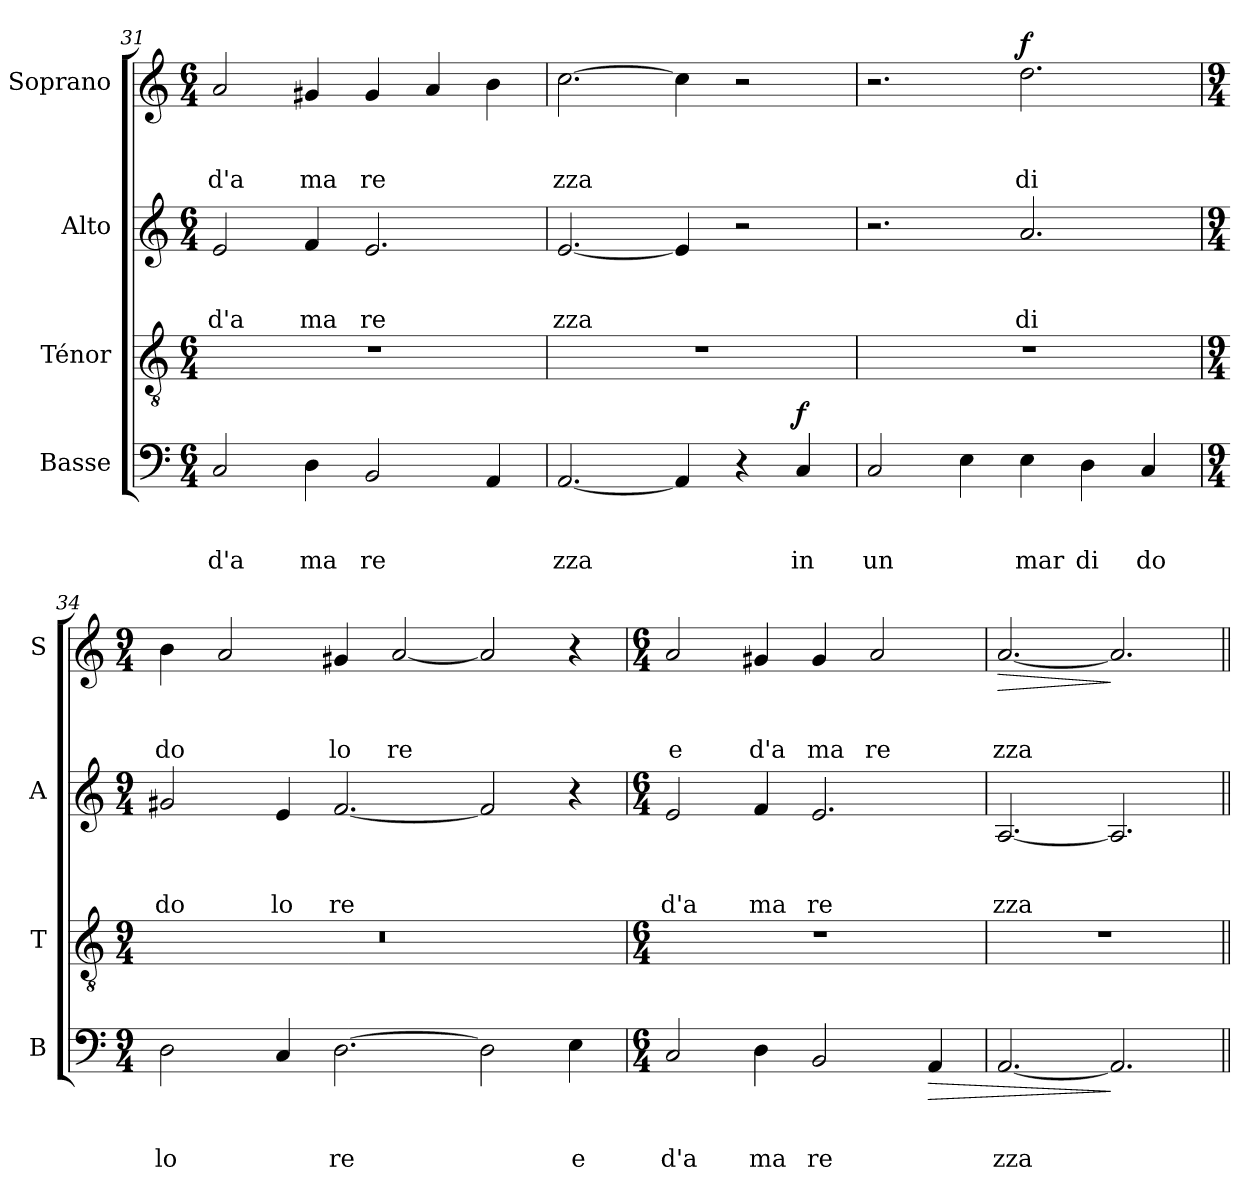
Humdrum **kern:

**kern	**text	**text	**text	**dynam	**kern	**kern	**text	**text	**text	**kern	**text	**text	**text	**dynam
*part4	*part4	*part4	*part4	*part4	*part3	*part2	*part2	*part2	*part2	*part1	*part1	*part1	*part1	*part1
*staff4	*staff4	*staff4	*staff4	*staff4	*staff3	*staff2	*staff2	*staff2	*staff2	*staff1	*staff1	*staff1	*staff1	*staff1
*I"Basse	*	*	*	*	*I"Ténor	*I"Alto	*	*	*	*I"Soprano	*	*	*	*
*I'B	*	*	*	*	*I'T	*I'A	*	*	*	*I'S	*	*	*	*
!!LO:PB:g=z
*clefF4	*	*	*	*	*clefGv2	*clefG2	*	*	*	*clefG2	*	*	*	*
*k[]	*	*	*	*	*k[]	*k[]	*	*	*	*k[]	*	*	*	*
*a:	*	*	*	*	*a:	*a:	*	*	*	*a:	*	*	*	*
*M6/4	*	*	*	*	*M6/4	*M6/4	*	*	*	*M6/4	*	*	*	*
=31	=31	=31	=31	=31	=31	=31	=31	=31	=31	=31	=31	=31	=31	=31
!	!	!	!LO:LY:b	!	!	!	!	!	!LO:LY:b	!	!	!	!LO:LY:b	!
2C/	.	.	d'a	.	1.r	2e/	.	.	d'a	2a/	.	.	d'a	.
!	!	!	!LO:LY:b	!	!	!	!	!	!LO:LY:b	!	!	!	!LO:LY:b	!
4D\	.	.	ma	.	.	4f/	.	.	ma	4g#X/	.	.	ma	.
!	!	!	!LO:LY:b	!	!	!	!	!	!LO:LY:b	!	!	!	!LO:LY:b	!
2BB/	.	.	re	.	.	2.e/	.	.	re	4g#/	.	.	re	.
.	.	.	.	.	.	.	.	.	.	4a/	.	.	.	.
4AA/	.	.	.	.	.	.	.	.	.	4b\	.	.	.	.
=32	=32	=32	=32	=32	=32	=32	=32	=32	=32	=32	=32	=32	=32	=32
!	!	!	!LO:LY:b	!	!	!	!	!	!LO:LY:b	!	!	!	!LO:LY:b	!
[2.AA/	.	.	zza	.	1.r	[2.e/	.	.	zza	[2.cc\	.	.	zza	.
4AA/]	.	.	.	.	.	4e/]	.	.	.	4cc\]	.	.	.	.
4r	.	.	.	.	.	2r	.	.	.	2r	.	.	.	.
!	!	!	!LO:LY:b	!LO:DY:b	!	!	!	!	!	!	!	!	!	!
4C/	.	.	in	f	.	.	.	.	.	.	.	.	.	.
=33	=33	=33	=33	=33	=33	=33	=33	=33	=33	=33	=33	=33	=33	=33
!	!	!	!LO:LY:b	!	!	!	!	!	!	!	!	!	!	!
2C/	.	.	un	.	1.r	2.r	.	.	.	2.r	.	.	.	.
4E\	.	.	.	.	.	.	.	.	.	.	.	.	.	.
!	!	!	!LO:LY:b	!	!	!	!	!	!LO:LY:b	!	!	!	!LO:LY:b	!LO:DY:b
4E\	.	.	mar	.	.	2.a/	.	.	di	2.dd\	.	.	di	f
!	!	!	!LO:LY:b	!	!	!	!	!	!	!	!	!	!	!
4D\	.	.	di	.	.	.	.	.	.	.	.	.	.	.
!	!	!	!LO:LY:b	!	!	!	!	!	!	!	!	!	!	!
4C/	.	.	do	.	.	.	.	.	.	.	.	.	.	.
!!LO:LB:g=z
=34	=34	=34	=34	=34	=34	=34	=34	=34	=34	=34	=34	=34	=34	=34
*M9/4	*	*	*	*	*M9/4	*M9/4	*	*	*	*M9/4	*	*	*	*
!	!	!	!LO:LY:b	!	!	!	!	!	!LO:LY:b	!	!	!	!LO:LY:b	!
2D\	.	.	lo	.	4%9r	2g#X/	.	.	do	4b\	.	.	do	.
.	.	.	.	.	.	.	.	.	.	2a/	.	.	.	.
!	!	!	!	!	!	!	!	!	!LO:LY:b	!	!	!	!	!
4C/	.	.	.	.	.	4e/	.	.	lo	.	.	.	.	.
!	!	!	!LO:LY:b	!	!	!	!	!	!LO:LY:b	!	!	!	!LO:LY:b	!
[2.D\	.	.	re	.	.	[2.f/	.	.	re	4g#X/	.	.	lo	.
!	!	!	!	!	!	!	!	!	!	!	!	!	!LO:LY:b	!
.	.	.	.	.	.	.	.	.	.	[2a/	.	.	re	.
2D\]	.	.	.	.	.	2f/]	.	.	.	2a/]	.	.	.	.
!	!	!	!LO:LY:b	!	!	!	!	!	!	!	!	!	!	!
4E\	.	.	e	.	.	4r	.	.	.	4r	.	.	.	.
=35	=35	=35	=35	=35	=35	=35	=35	=35	=35	=35	=35	=35	=35	=35
*M6/4	*	*	*	*	*M6/4	*M6/4	*	*	*	*M6/4	*	*	*	*
!	!	!	!LO:LY:b	!	!	!	!	!	!LO:LY:b	!	!	!	!LO:LY:b	!
2C/	.	.	d'a	.	1.r	2e/	.	.	d'a	2a/	.	.	e	.
!	!	!	!LO:LY:b	!	!	!	!	!	!LO:LY:b	!	!	!	!LO:LY:b	!
4D\	.	.	ma	.	.	4f/	.	.	ma	4g#X/	.	.	d'a	.
!	!	!	!LO:LY:b	!	!	!	!	!	!LO:LY:b	!	!	!	!LO:LY:b	!
2BB/	.	.	re	.	.	2.e/	.	.	re	4g#/	.	.	ma	.
!	!	!	!	!	!	!	!	!	!	!	!	!	!LO:LY:b	!
.	.	.	.	.	.	.	.	.	.	2a/	.	.	re	.
!	!	!	!	!LO:HP:b	!	!	!	!	!	!	!	!	!	!
4AA/	.	.	.	>	.	.	.	.	.	.	.	.	.	.
=36	=36	=36	=36	=36	=36	=36	=36	=36	=36	=36	=36	=36	=36	=36
!	!	!	!LO:LY:b	!	!	!	!	!	!LO:LY:b	!	!	!	!LO:LY:b	!LO:HP:b
[2.AA/	.	.	zza	.	1.r	[2.A/	.	.	zza	[2.a/	.	.	zza	>
2.AA/]	.	.	.	]	.	2.A/]	.	.	.	2.a/]	.	.	.	]
=||	=||	=||	=||	=||	=||	=||	=||	=||	=||	=||	=||	=||	=||	=||
*-	*-	*-	*-	*-	*-	*-	*-	*-	*-	*-	*-	*-	*-	*-
